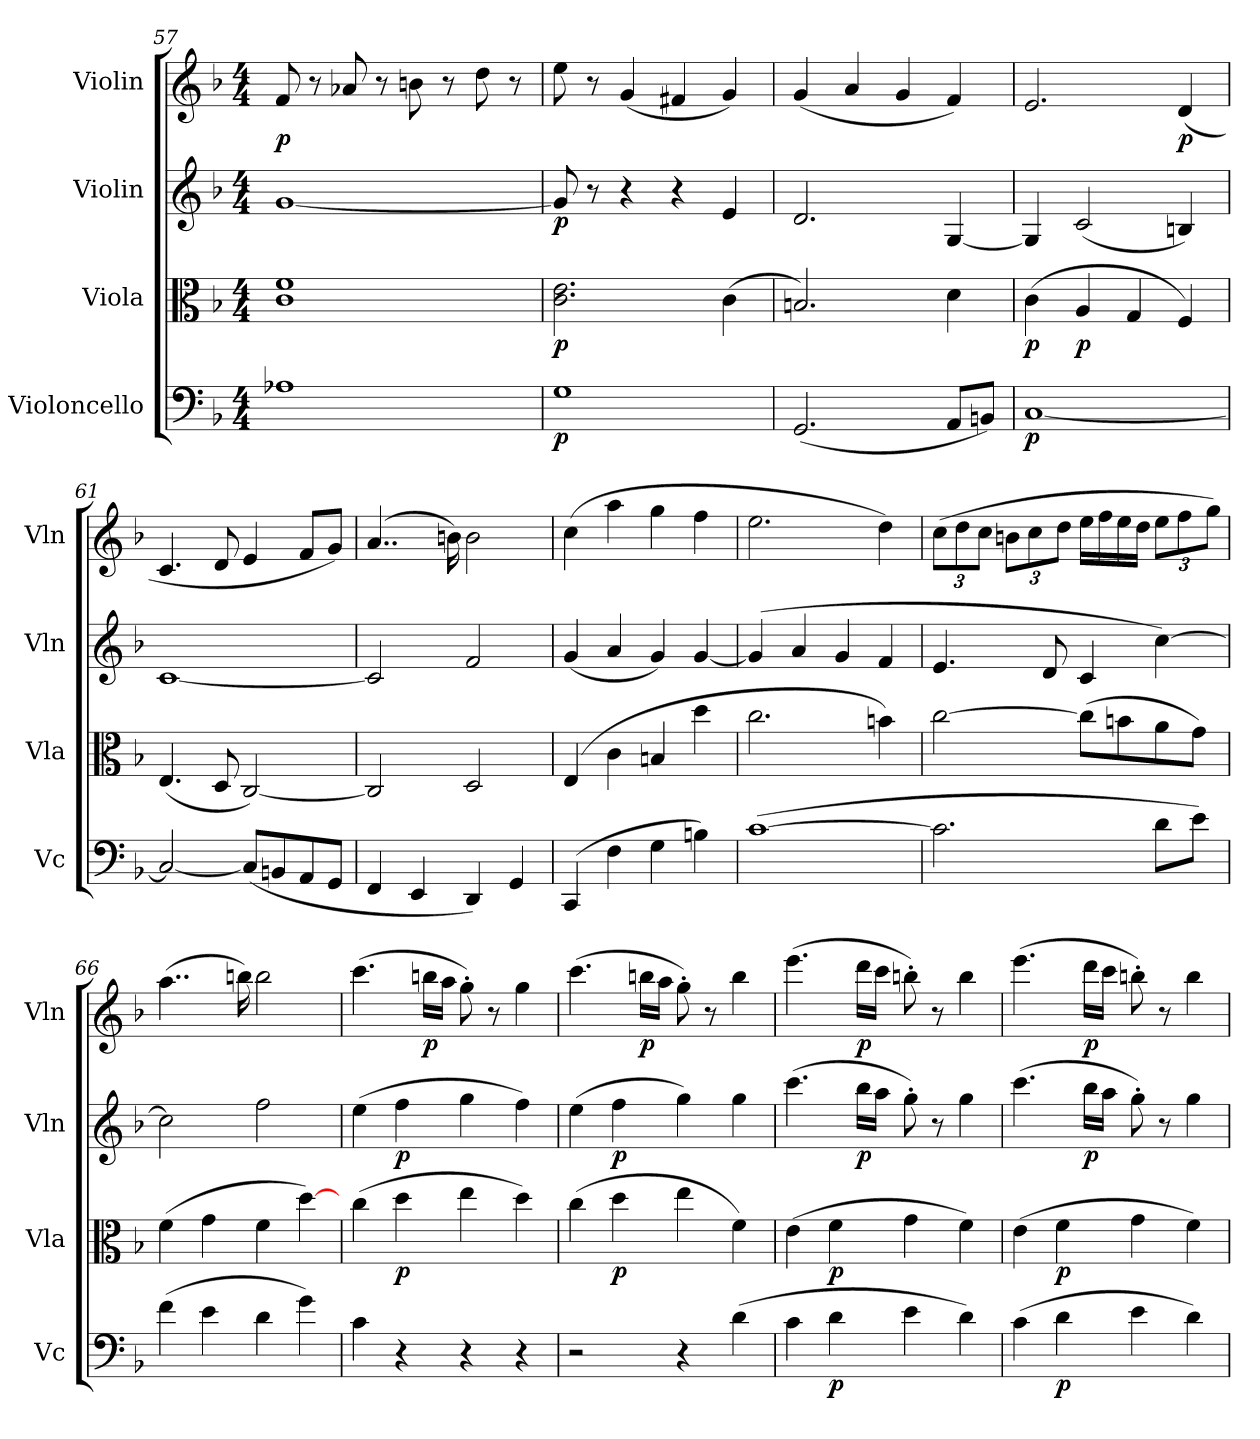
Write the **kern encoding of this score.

**kern	**dynam	**kern	**dynam	**kern	**dynam	**kern	**dynam
*part4	*part4	*part3	*part3	*part2	*part2	*part1	*part1
*staff4	*staff4	*staff3	*staff3	*staff2	*staff2	*staff1	*staff1
*I"Violoncello	*	*I"Viola	*	*I"Violin	*	*I"Violin	*
*I'Vc	*	*I'Vla	*	*I'Vln	*	*I'Vln	*
*clefF4	*	*clefC3	*	*clefG2	*	*clefG2	*
*k[b-]	*	*k[b-]	*	*k[b-]	*	*k[b-]	*
*M4/4	*	*M4/4	*	*M4/4	*	*M4/4	*
=57	=57	=57	=57	=57	=57	=57	=57
1A-X	.	1c 1f	.	[1g	.	8f/	p
.	.	.	.	.	.	8r	.
.	.	.	.	.	.	8a-X/	.
.	.	.	.	.	.	8r	.
.	.	.	.	.	.	8bn\	.
.	.	.	.	.	.	8r	.
.	.	.	.	.	.	8dd\	.
.	.	.	.	.	.	8r	.
=58	=58	=58	=58	=58	=58	=58	=58
1G	p	2.c\ 2.e\	p	8g/]	p	8ee\	.
.	.	.	.	8r	.	8r	.
.	.	.	.	4r	.	(4g/	.
.	.	.	.	4r	.	4f#X/	.
.	.	(4c\	.	4e/	.	4g/)	.
=59	=59	=59	=59	=59	=59	=59	=59
(2.GG/	.	2.Bn/)	.	2.d/	.	(4g/	.
.	.	.	.	.	.	4a/	.
.	.	.	.	.	.	4g/	.
8AA/L	.	4d\	.	[4G/	.	4f/)	.
8BBn/J)	.	.	.	.	.	.	.
=60	=60	=60	=60	=60	=60	=60	=60
[1C	p	(4c\	p	4G/]	.	2.e/	.
.	.	4A/	p	(2c/	.	.	.
.	.	4G/	.	.	.	.	.
.	.	4F/)	.	4Bn/)	.	(4d/	p
=61	=61	=61	=61	=61	=61	=61	=61
2C/_	.	(4.E/	.	[1c	.	4.c/	.
.	.	8D/	.	.	.	8d/	.
(8C/L]	.	[2C/)	.	.	.	4e/	.
8BBn/	.	.	.	.	.	.	.
8AA/	.	.	.	.	.	8f/L	.
8GG/J	.	.	.	.	.	8g/J)	.
=62	=62	=62	=62	=62	=62	=62	=62
4FF/	.	2C/]	.	2c/]	.	(4..a/	.
4EE/	.	.	.	.	.	.	.
.	.	.	.	.	.	16bn\)	.
4DD/)	.	2D/	.	2f/	.	2b\	.
4GG/	.	.	.	.	.	.	.
=63	=63	=63	=63	=63	=63	=63	=63
(4CC/	.	(4E/	.	(4g/	.	(4cc\	.
4F\	.	4c\	.	4a/	.	4aa\	.
4G\	.	4Bn/	.	4g/)	.	4gg\	.
4Bn\)	.	4dd\	.	[4g/	.	4ff\	.
=64	=64	=64	=64	=64	=64	=64	=64
([1c	.	2.cc\	.	(4g/]	.	2.ee\	.
.	.	.	.	4a/	.	.	.
.	.	.	.	4g/	.	.	.
.	.	4bn\)	.	4f/	.	4dd\)	.
=65	=65	=65	=65	=65	=65	=65	=65
2.c\]	.	[2cc\	.	4.e/	.	(12cc\L	.
.	.	.	.	.	.	12dd\	.
.	.	.	.	.	.	12cc\J	.
.	.	.	.	.	.	12bn\L	.
.	.	.	.	.	.	12cc\	.
.	.	.	.	8d/	.	.	.
.	.	.	.	.	.	12dd\J	.
.	.	(8cc\L]	.	4c/	.	16ee\LL	.
.	.	.	.	.	.	16ff\	.
.	.	8bn\	.	.	.	16ee\	.
.	.	.	.	.	.	16dd\JJ	.
8d\L	.	8a\	.	[4cc\)	.	12ee\L	.
.	.	.	.	.	.	12ff\	.
8e\J)	.	8g\J)	.	.	.	.	.
.	.	.	.	.	.	12gg\J)	.
=66	=66	=66	=66	=66	=66	=66	=66
(4f\	.	(4f\	.	2cc\]	.	(4..aa\	.
4e\	.	4g\	.	.	.	.	.
.	.	.	.	.	.	16bbn\)	.
4d\	.	4f\	.	2ff\	.	2bb\	.
4g\)	.	[4dd\)	.	.	.	.	.
=67	=67	=67	=67	=67	=67	=67	=67
4c\	.	(4cc\	.	(4ee\	.	(4.ccc\	.
4r	.	4dd\	p	4ff\	p	.	.
.	.	.	.	.	.	16bbn\LL	p
.	.	.	.	.	.	16aa\JJ	.
4r	.	4ee\	.	4gg\	.	8gg'\)	.
.	.	.	.	.	.	8r	.
4r	.	4dd\)	.	4ff\)	.	4gg\	.
=68	=68	=68	=68	=68	=68	=68	=68
2r	.	(4cc\	.	(4ee\	.	(4.ccc\	.
.	.	4dd\	p	4ff\	p	.	.
.	.	.	.	.	.	16bbn\LL	p
.	.	.	.	.	.	16aa\JJ	.
4r	.	4ee\	.	4gg\)	.	8gg'\)	.
.	.	.	.	.	.	8r	.
(4d\	.	4f\)	.	4gg\	.	4bb\	.
=69	=69	=69	=69	=69	=69	=69	=69
4c\	.	(4e\	.	(4.ccc\	.	(4.eee\	.
4d\	p	4f\	p	.	.	.	.
.	.	.	.	16bb-\LL	p	16ddd\LL	p
.	.	.	.	16aa\JJ	.	16ccc\JJ	.
4e\	.	4g\	.	8gg'\)	.	8bbn'\)	.
.	.	.	.	8r	.	8r	.
4d\)	.	4f\)	.	4gg\	.	4bb\	.
=70	=70	=70	=70	=70	=70	=70	=70
(4c\	.	(4e\	.	(4.ccc\	.	(4.eee\	.
4d\	p	4f\	p	.	.	.	.
.	.	.	.	16bb-\LL	p	16ddd\LL	p
.	.	.	.	16aa\JJ	.	16ccc\JJ	.
4e\	.	4g\	.	8gg'\)	.	8bbn'\)	.
.	.	.	.	8r	.	8r	.
4d\)	.	4f\)	.	4gg\	.	4bb\	.
=	=	=	=	=	=	=	=
*-	*-	*-	*-	*-	*-	*-	*-
